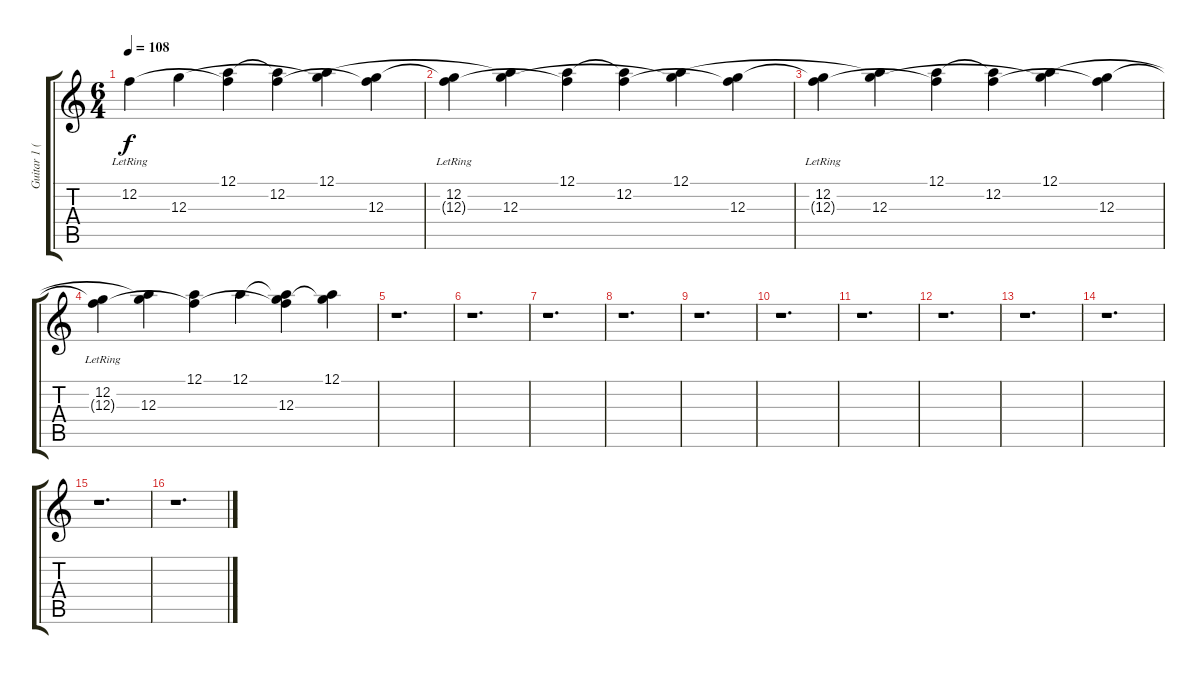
\track ("Guitar 1 (Harmonics)" "Guitar 1 (") {instrument acousticguitarnylon}
\staff {score tabs}
\tuning (A3 F3 G3 D3 A2 E2) {hide}
\ts (6 4)
\tempo 108
\clef g2
\ks c
12.2{lr}.4{dy f} 12.3.4 (12.1 12.2{t}).4 (12.1{t} 12.2).4 (12.1 12.3{t}).4 (12.2{t} 12.3).4 |
(12.2{lr} 12.3{t}).4 (12.1{t} 12.3).4 (12.1 12.2{t}).4 (12.1{t} 12.2).4 (12.1 12.3{t}).4 (12.2{t} 12.3).4 |
(12.2{lr} 12.3{t}).4 (12.1{t} 12.3).4 (12.1 12.2{t}).4 (12.1{t} 12.2).4 (12.1 12.3{t}).4 (12.2{t} 12.3).4 |
(12.2{lr} 12.3{t}).4 (12.1{t} 12.3).4 (12.1 12.2{t}).4 12.1.4 (12.1{t} 12.2{t} 12.3).4 (12.1 12.3{t}).4 |
r.1{d} |
r.1{d} |
r.1{d} |
r.1{d} |
r.1{d} |
r.1{d} |
r.1{d} |
r.1{d} |
r.1{d} |
r.1{d} |
r.1{d} |
r.1{d}
